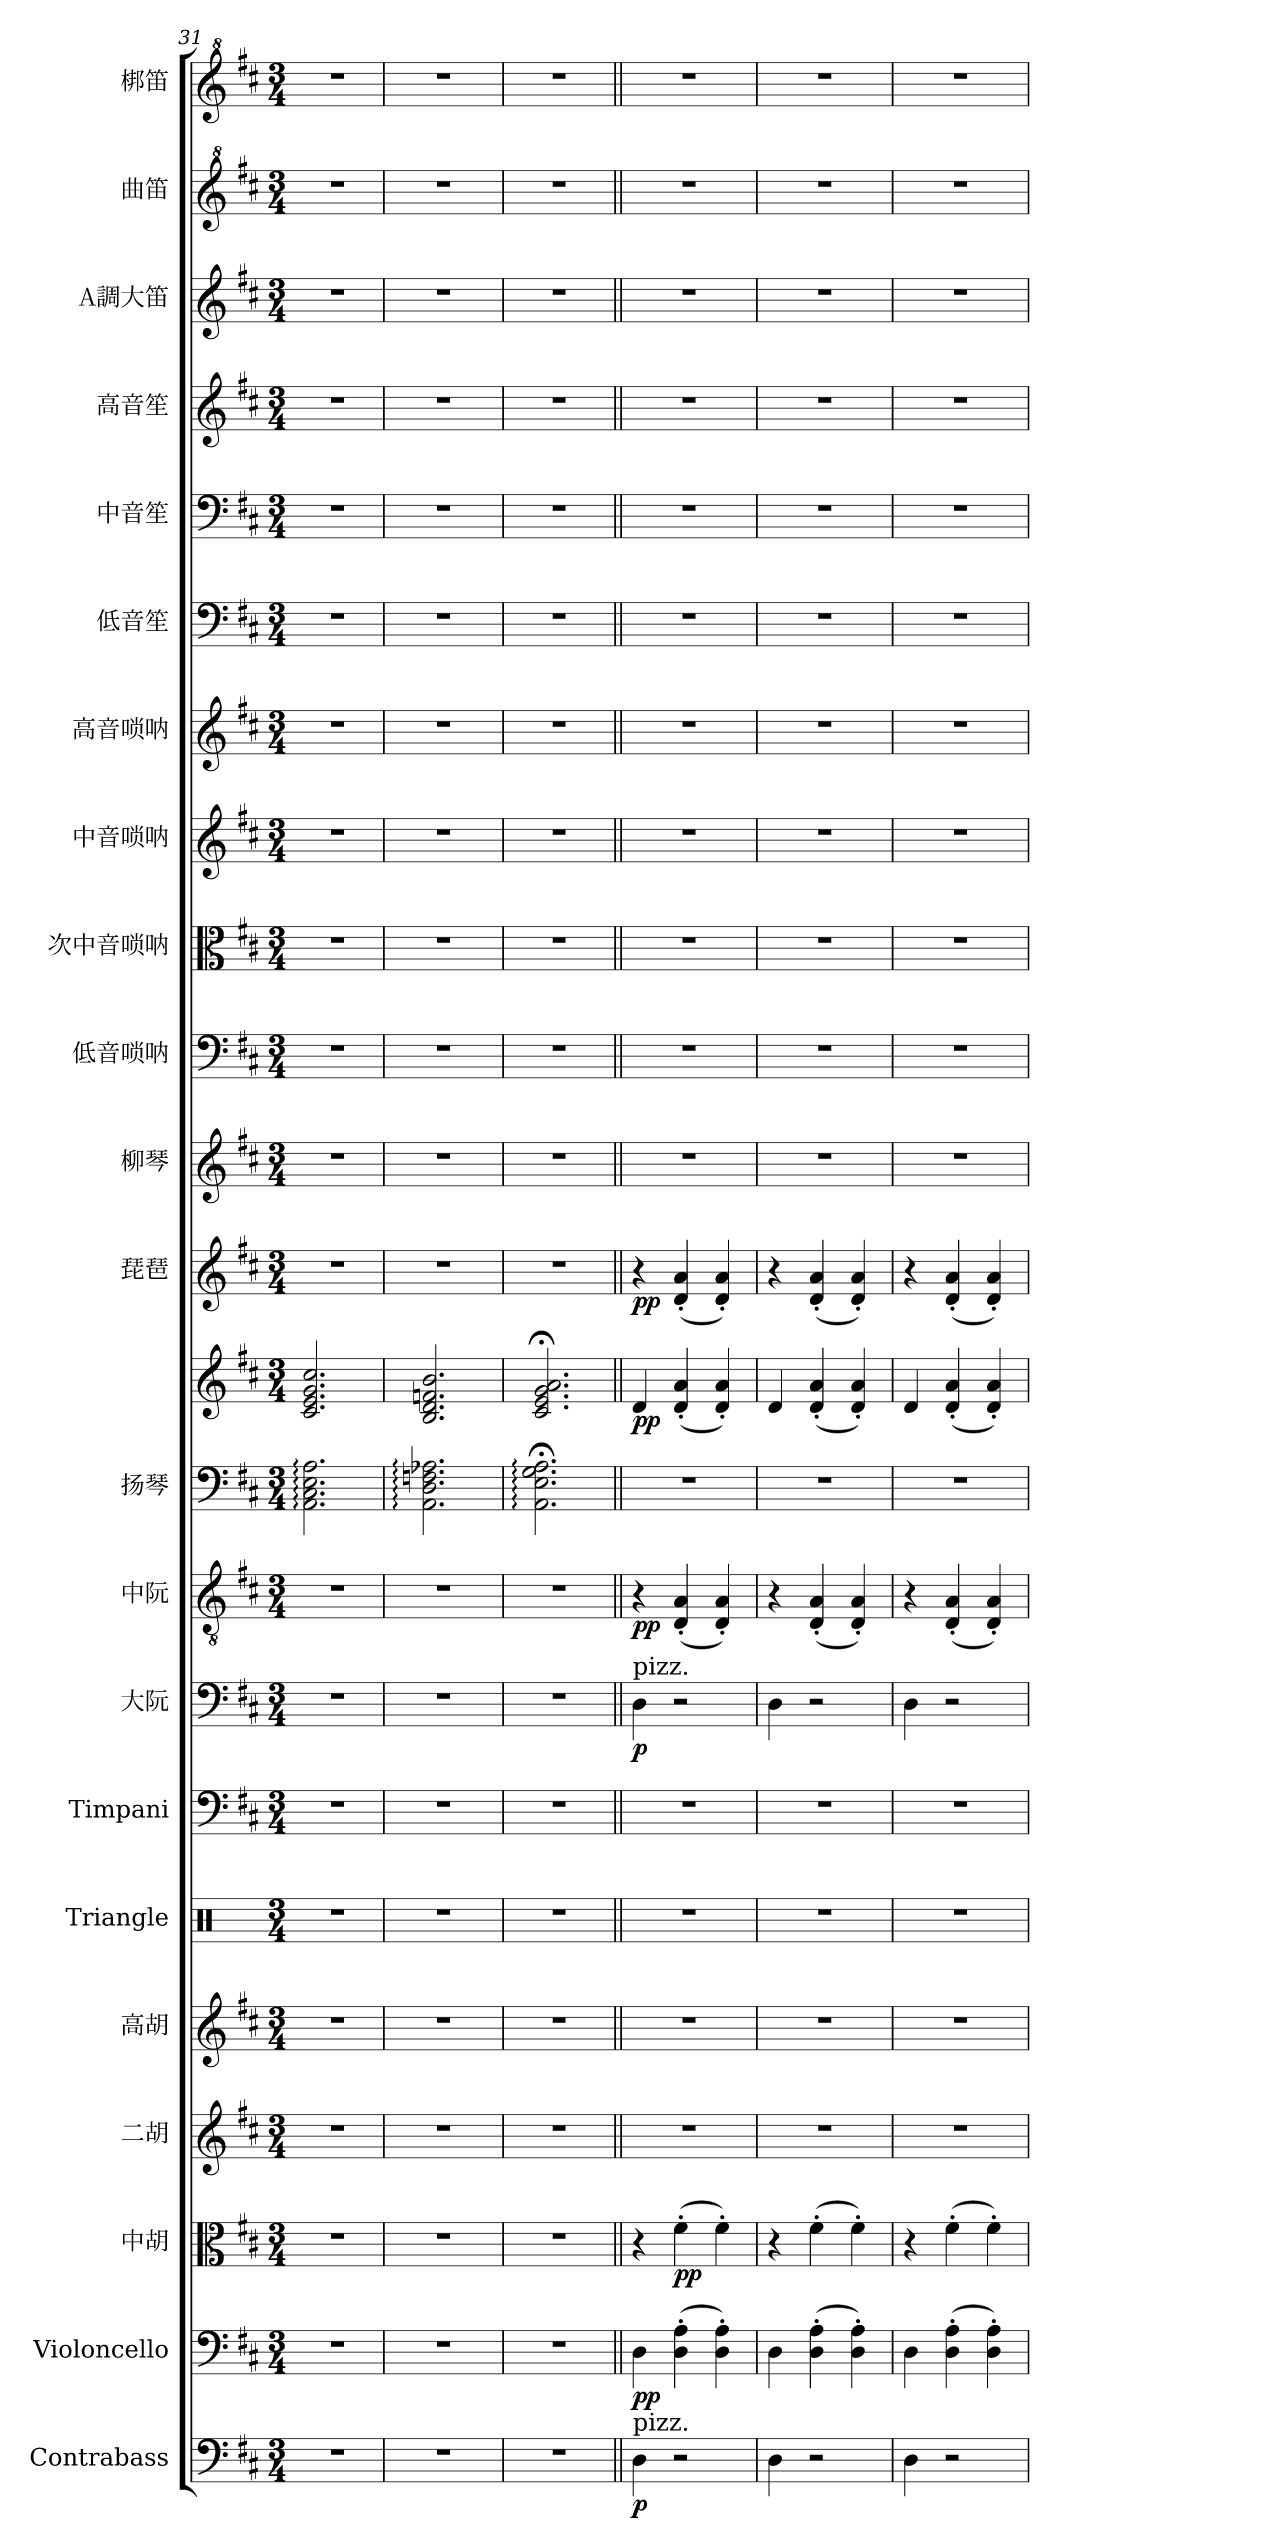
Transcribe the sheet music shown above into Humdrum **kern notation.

**kern	**dynam	**kern	**dynam	**kern	**dynam	**kern	**kern	**kern	**kern	**kern	**dynam	**kern	**dynam	**kern	**kern	**dynam	**kern	**dynam	**kern	**kern	**kern	**kern	**kern	**kern	**kern	**kern	**kern	**kern	**kern
*part22	*part22	*part21	*part21	*part20	*part20	*part19	*part18	*part17	*part16	*part15	*part15	*part14	*part14	*part13	*part13	*part13	*part12	*part12	*part11	*part10	*part9	*part8	*part7	*part6	*part5	*part4	*part3	*part2	*part1
*staff23	*staff23	*staff22	*staff22	*staff21	*staff21	*staff20	*staff19	*staff18	*staff17	*staff16	*staff16	*staff15	*staff15	*staff14	*staff13	*staff13/14	*staff12	*staff12	*staff11	*staff10	*staff9	*staff8	*staff7	*staff6	*staff5	*staff4	*staff3	*staff2	*staff1
*I"Contrabass	*	*I"Violoncello	*	*I"中胡	*	*I"二胡	*I"高胡	*I"Triangle	*I"Timpani	*I"大阮	*	*I"中阮	*	*I"扬琴	*	*	*I"琵琶	*	*I"柳琴	*I"低音唢呐	*I"次中音唢呐	*I"中音唢呐	*I"高音唢呐	*I"低音笙	*I"中音笙	*I"高音笙	*I"A調大笛	*I"曲笛	*I"梆笛
*I'Cb.	*	*I'Vc.	*	*	*	*	*	*I'Trgl.	*I'Timp.	*	*	*	*	*	*	*	*	*	*	*	*	*	*	*	*	*	*	*	*
*clefF4	*	*clefF4	*	*clefC3	*	*clefG2	*clefG2	*clefX	*clefF4	*clefF4	*	*clefGv2	*	*clefF4	*clefG2	*	*clefG2	*	*clefG2	*clefF4	*clefC3	*clefG2	*clefG2	*clefF4	*clefF4	*clefG2	*clefG2	*clefG^2	*clefG^2
*ITrd7c12	*	*	*	*	*	*	*	*	*	*	*	*	*	*	*	*	*	*	*	*	*	*	*	*	*	*	*ITrd-7c-12	*ITrd-7c-12	*ITrd-7c-12
*k[f#c#]	*	*k[f#c#]	*	*k[f#c#]	*	*k[f#c#]	*k[f#c#]	*k[]	*k[f#c#]	*k[f#c#]	*	*k[f#c#]	*	*k[f#c#]	*k[f#c#]	*	*k[f#c#]	*	*k[f#c#]	*k[f#c#]	*k[f#c#]	*k[f#c#]	*k[f#c#]	*k[f#c#]	*k[f#c#]	*k[f#c#]	*k[f#c#]	*k[f#c#]	*k[f#c#]
*M3/4	*	*M3/4	*	*M3/4	*	*M3/4	*M3/4	*M3/4	*M3/4	*M3/4	*	*M3/4	*	*M3/4	*M3/4	*	*M3/4	*	*M3/4	*M3/4	*M3/4	*M3/4	*M3/4	*M3/4	*M3/4	*M3/4	*M3/4	*M3/4	*M3/4
=31	=31	=31	=31	=31	=31	=31	=31	=31	=31	=31	=31	=31	=31	=31	=31	=31	=31	=31	=31	=31	=31	=31	=31	=31	=31	=31	=31	=31	=31
2.r	.	2.r	.	2.r	.	2.r	2.r	2.r	2.r	2.r	.	2.r	.	2.AA\: 2.C#\: 2.E\: 2.A\:	2.c#/ 2.e/ 2.g/ 2.cc#/	.	2.r	.	2.r	2.r	2.r	2.r	2.r	2.r	2.r	2.r	2.r	2.r	2.r
=32	=32	=32	=32	=32	=32	=32	=32	=32	=32	=32	=32	=32	=32	=32	=32	=32	=32	=32	=32	=32	=32	=32	=32	=32	=32	=32	=32	=32	=32
2.r	.	2.r	.	2.r	.	2.r	2.r	2.r	2.r	2.r	.	2.r	.	2.AA\: 2.D\: 2.Fn\: 2.A-X\:	2.B/ 2.d/ 2.fn/ 2.b/	.	2.r	.	2.r	2.r	2.r	2.r	2.r	2.r	2.r	2.r	2.r	2.r	2.r
=33	=33	=33	=33	=33	=33	=33	=33	=33	=33	=33	=33	=33	=33	=33	=33	=33	=33	=33	=33	=33	=33	=33	=33	=33	=33	=33	=33	=33	=33
2.r	.	2.r	.	2.r	.	2.r	2.r	2.r	2.r	2.r	.	2.r	.	2.AA\;<: 2.E\;<: 2.G\;<: 2.A\;<:	2.c#/;< 2.e/;< 2.g/;< 2.a/;<	.	2.r	.	2.r	2.r	2.r	2.r	2.r	2.r	2.r	2.r	2.r	2.r	2.r
=34||	=34||	=34||	=34||	=34||	=34||	=34||	=34||	=34||	=34||	=34||	=34||	=34||	=34||	=34||	=34||	=34||	=34||	=34||	=34||	=34||	=34||	=34||	=34||	=34||	=34||	=34||	=34||	=34||	=34||
*	*	*	*	*	*	*	*	*	*	*	*	*	*	*	*	*	*	*	*	*	*	*	*	*	*	*	*	*	*MM200
!	!	!	!	!	!	!	!	!	!	!LO:TX:a:t=pizz.	!	!	!	!	!	!	!	!	!	!	!	!	!	!	!	!	!	!	!
!LO:TX:a:t=pizz.	!	!	!	!	!	!	!	!	!	!	!	!	!	!	!	!	!	!	!	!	!	!	!	!	!	!	!	!	!
!	!LO:DY:b	!	!LO:DY:b	!	!	!	!	!	!	!	!LO:DY:b	!	!LO:DY:b	!	!	!LO:DY:b	!	!LO:DY:b	!	!	!	!	!	!	!	!	!	!	!
4DD\	p	4D\	pp	4r	.	2.r	2.r	2.r	2.r	4D\	p	4r	pp	2.r	4d/	pp	4r	pp	2.r	2.r	2.r	2.r	2.r	2.r	2.r	2.r	2.r	2.r	2.r
!	!	!	!	!	!LO:DY:b	!	!	!	!	!	!	!	!	!	!	!	!	!	!	!	!	!	!	!	!	!	!	!	!
2r	.	(>4D\' 4A\'	.	(>4f#'\	pp	.	.	.	.	2r	.	(<4D/' 4A/'	.	.	(<4d/' 4a/'	.	(<4d/' 4a/'	.	.	.	.	.	.	.	.	.	.	.	.
.	.	4D\' 4A\')	.	4f#'\)	.	.	.	.	.	.	.	4D/' 4A/')	.	.	4d/' 4a/')	.	4d/' 4a/')	.	.	.	.	.	.	.	.	.	.	.	.
=35	=35	=35	=35	=35	=35	=35	=35	=35	=35	=35	=35	=35	=35	=35	=35	=35	=35	=35	=35	=35	=35	=35	=35	=35	=35	=35	=35	=35	=35
4DD\	.	4D\	.	4r	.	2.r	2.r	2.r	2.r	4D\	.	4r	.	2.r	4d/	.	4r	.	2.r	2.r	2.r	2.r	2.r	2.r	2.r	2.r	2.r	2.r	2.r
2r	.	(>4D\' 4A\'	.	(>4f#'\	.	.	.	.	.	2r	.	(<4D/' 4A/'	.	.	(<4d/' 4a/'	.	(<4d/' 4a/'	.	.	.	.	.	.	.	.	.	.	.	.
.	.	4D\' 4A\')	.	4f#'\)	.	.	.	.	.	.	.	4D/' 4A/')	.	.	4d/' 4a/')	.	4d/' 4a/')	.	.	.	.	.	.	.	.	.	.	.	.
=36	=36	=36	=36	=36	=36	=36	=36	=36	=36	=36	=36	=36	=36	=36	=36	=36	=36	=36	=36	=36	=36	=36	=36	=36	=36	=36	=36	=36	=36
4DD\	.	4D\	.	4r	.	2.r	2.r	2.r	2.r	4D\	.	4r	.	2.r	4d/	.	4r	.	2.r	2.r	2.r	2.r	2.r	2.r	2.r	2.r	2.r	2.r	2.r
2r	.	(>4D\' 4A\'	.	(>4f#'\	.	.	.	.	.	2r	.	(<4D/' 4A/'	.	.	(<4d/' 4a/'	.	(<4d/' 4a/'	.	.	.	.	.	.	.	.	.	.	.	.
.	.	4D\' 4A\')	.	4f#'\)	.	.	.	.	.	.	.	4D/' 4A/')	.	.	4d/' 4a/')	.	4d/' 4a/')	.	.	.	.	.	.	.	.	.	.	.	.
=	=	=	=	=	=	=	=	=	=	=	=	=	=	=	=	=	=	=	=	=	=	=	=	=	=	=	=	=	=
*-	*-	*-	*-	*-	*-	*-	*-	*-	*-	*-	*-	*-	*-	*-	*-	*-	*-	*-	*-	*-	*-	*-	*-	*-	*-	*-	*-	*-	*-
